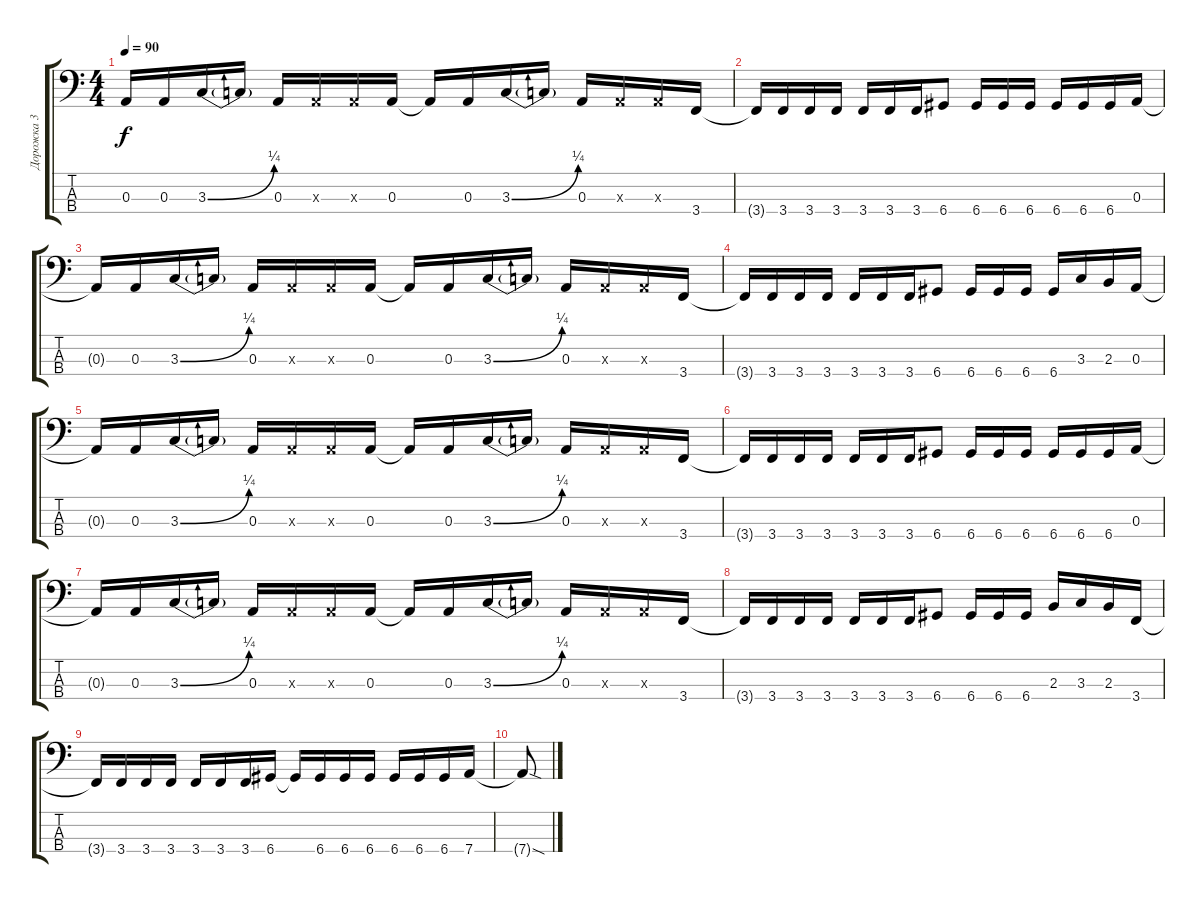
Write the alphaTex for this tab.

\track ("Дорожка 3" "Дорожка 3") {instrument electricbassfinger}
\staff {score tabs}
\tuning (G2 D2 A1 D1) {hide}
\ts (4 4)
\tempo 90
\clef f4
\ks c
0.3{t}.16{dy f} 0.3.16 3.3{be (bend 0 0 60 1)}.16 3.3{t}.16 0.3.16 0.3{x}.16 0.3{x}.16 0.3.16 0.3{t}.16 0.3.16 3.3{be (bend 0 0 60 1)}.16 3.3{t}.16 0.3.16 0.3{x}.16 0.3{x}.16 3.4.16 |
3.4{t}.16 3.4.16 3.4.16 3.4.16 3.4.16 3.4.16 3.4.16 6.4.8 6.4.16 6.4.16 6.4.16 6.4.16 6.4.16 6.4.16 0.3.16 |
0.3{t}.16 0.3.16 3.3{be (bend 0 0 60 1)}.16 3.3{t}.16 0.3.16 0.3{x}.16 0.3{x}.16 0.3.16 0.3{t}.16 0.3.16 3.3{be (bend 0 0 60 1)}.16 3.3{t}.16 0.3.16 0.3{x}.16 0.3{x}.16 3.4.16 |
3.4{t}.16 3.4.16 3.4.16 3.4.16 3.4.16 3.4.16 3.4.16 6.4.8 6.4.16 6.4.16 6.4.16 6.4.16 3.3.16 2.3.16 0.3.16 |
0.3{t}.16 0.3.16 3.3{be (bend 0 0 60 1)}.16 3.3{t}.16 0.3.16 0.3{x}.16 0.3{x}.16 0.3.16 0.3{t}.16 0.3.16 3.3{be (bend 0 0 60 1)}.16 3.3{t}.16 0.3.16 0.3{x}.16 0.3{x}.16 3.4.16 |
3.4{t}.16 3.4.16 3.4.16 3.4.16 3.4.16 3.4.16 3.4.16 6.4.8 6.4.16 6.4.16 6.4.16 6.4.16 6.4.16 6.4.16 0.3.16 |
0.3{t}.16 0.3.16 3.3{be (bend 0 0 60 1)}.16 3.3{t}.16 0.3.16 0.3{x}.16 0.3{x}.16 0.3.16 0.3{t}.16 0.3.16 3.3{be (bend 0 0 60 1)}.16 3.3{t}.16 0.3.16 0.3{x}.16 0.3{x}.16 3.4.16 |
3.4{t}.16 3.4.16 3.4.16 3.4.16 3.4.16 3.4.16 3.4.16 6.4.8 6.4.16 6.4.16 6.4.16 2.3.16 3.3.16 2.3.16 3.4.16 |
3.4{t}.16 3.4.16 3.4.16 3.4.16 3.4.16 3.4.16 3.4.16 6.4.16 6.4{t}.16 6.4.16 6.4.16 6.4.16 6.4.16 6.4.16 6.4.16 7.4.16 |
7.4{sod t}.8
